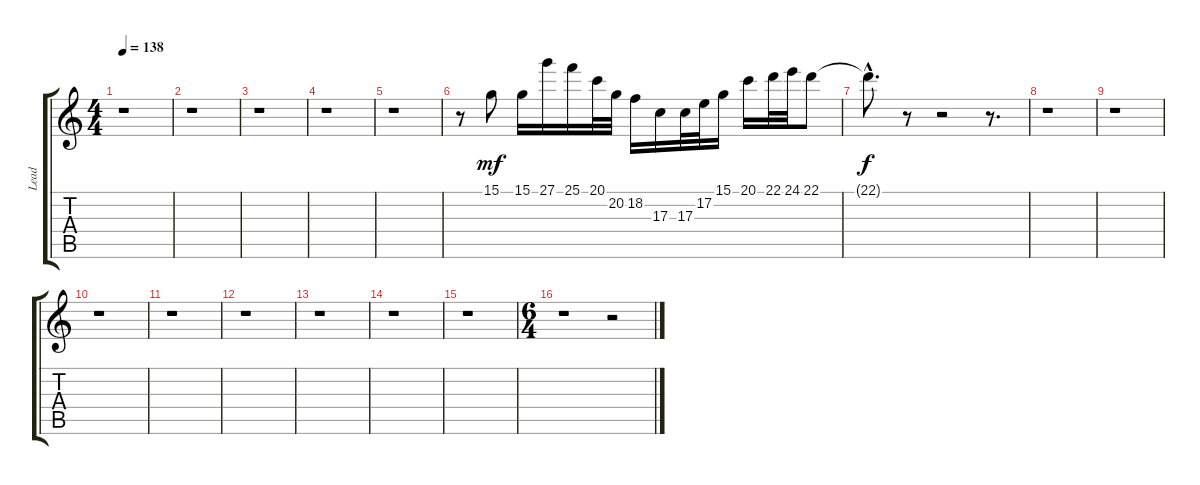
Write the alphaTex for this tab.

\track ("Lead" "Lead") {instrument lead1square}
\staff {score tabs}
\tuning (E4 B3 G3 D3 A2 E2) {hide}
\ts (4 4)
\tempo 138
\clef g2
\ks c
r.1{dy mf} |
r.1 |
r.1 |
r.1 |
r.1 |
r.8 15.1.8 15.1.16 27.1.16 25.1.16 20.1.32 20.2.32 18.2.16 17.3.16 17.3.32 17.2.32 15.1.16 20.1.16 22.1.32 24.1.32 22.1.8 |
22.1{hac t}.8{d dy f} r.8 r.2 r.8{d} |
r.1 |
r.1 |
r.1 |
r.1 |
r.1 |
r.1 |
r.1 |
r.1 |
\ts (6 4)
r.1 r.2
